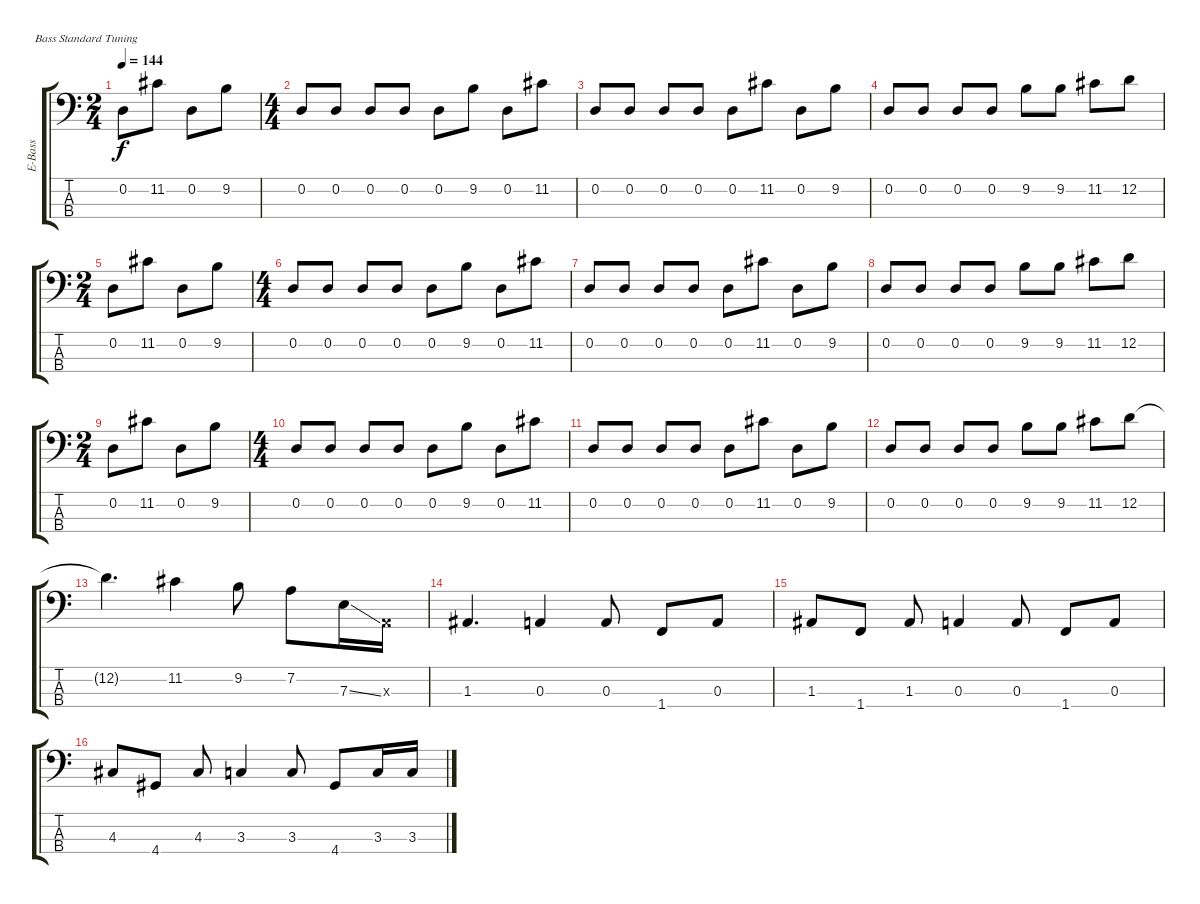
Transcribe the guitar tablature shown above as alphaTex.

\bracketExtendMode groupsimilarinstruments
\otherSystemsTrackNameOrientation horizontal
\track ("Bass" "E-Bass") {instrument electricbassfinger}
\staff {score tabs}
\tuning (G2 D2 A1 E1)
\ts (2 4)
\tempo 144
\clef f4
\ks c
0.2.8{dy f beam Down} 11.2{acc #}.8{beam Down} 0.2.8{beam Down} 9.2.8{beam Down} |
\ts (4 4)
0.2.8{beam Up} 0.2.8{beam Up} 0.2.8{beam Up} 0.2.8{beam Up} 0.2.8{beam Down} 9.2.8{beam Down} 0.2.8{beam Down} 11.2{acc #}.8{beam Down} |
0.2.8{beam Up} 0.2.8{beam Up} 0.2.8{beam Up} 0.2.8{beam Up} 0.2.8{beam Down} 11.2{acc #}.8{beam Down} 0.2.8{beam Down} 9.2.8{beam Down} |
0.2.8{beam Up} 0.2.8{beam Up} 0.2.8{beam Up} 0.2.8{beam Up} 9.2.8{beam Down} 9.2.8{beam Down} 11.2{acc #}.8{beam Down} 12.2.8{beam Down} |
\ts (2 4)
0.2.8{beam Down} 11.2{acc #}.8{beam Down} 0.2.8{beam Down} 9.2.8{beam Down} |
\ts (4 4)
0.2.8{beam Up} 0.2.8{beam Up} 0.2.8{beam Up} 0.2.8{beam Up} 0.2.8{beam Down} 9.2.8{beam Down} 0.2.8{beam Down} 11.2{acc #}.8{beam Down} |
0.2.8{beam Up} 0.2.8{beam Up} 0.2.8{beam Up} 0.2.8{beam Up} 0.2.8{beam Down} 11.2{acc #}.8{beam Down} 0.2.8{beam Down} 9.2.8{beam Down} |
0.2.8{beam Up} 0.2.8{beam Up} 0.2.8{beam Up} 0.2.8{beam Up} 9.2.8{beam Down} 9.2.8{beam Down} 11.2{acc #}.8{beam Down} 12.2.8{beam Down} |
\ts (2 4)
0.2.8{beam Down} 11.2{acc #}.8{beam Down} 0.2.8{beam Down} 9.2.8{beam Down} |
\ts (4 4)
0.2.8{beam Up} 0.2.8{beam Up} 0.2.8{beam Up} 0.2.8{beam Up} 0.2.8{beam Down} 9.2.8{beam Down} 0.2.8{beam Down} 11.2{acc #}.8{beam Down} |
0.2.8{beam Up} 0.2.8{beam Up} 0.2.8{beam Up} 0.2.8{beam Up} 0.2.8{beam Down} 11.2{acc #}.8{beam Down} 0.2.8{beam Down} 9.2.8{beam Down} |
0.2.8{beam Up} 0.2.8{beam Up} 0.2.8{beam Up} 0.2.8{beam Up} 9.2.8{beam Down} 9.2.8{beam Down} 11.2{acc #}.8{beam Down} 12.2.8{beam Down} |
12.2{t}.4{d beam Down} 11.2{acc #}.4{beam Down} 9.2.8{beam Down} 7.2.8{beam Down} 7.3{ss}.16{beam Down} 0.3{x}.16{beam Down} |
1.3{acc #}.4{d beam Up} 0.3.4{beam Up} 0.3.8{beam Up} 1.4.8{beam Up} 0.3.8{beam Up} |
1.3{acc #}.8{beam Up} 1.4.8{beam Up} 1.3{acc #}.8{beam Up} 0.3.4{beam Up} 0.3.8{beam Up} 1.4.8{beam Up} 0.3.8{beam Up} |
4.3{acc #}.8{beam Up} 4.4{acc #}.8{beam Up} 4.3{acc #}.8{beam Up} 3.3.4{beam Up} 3.3.8{beam Up} 4.4{acc #}.8{beam Up} 3.3.16{beam Up} 3.3.16{beam Up}
